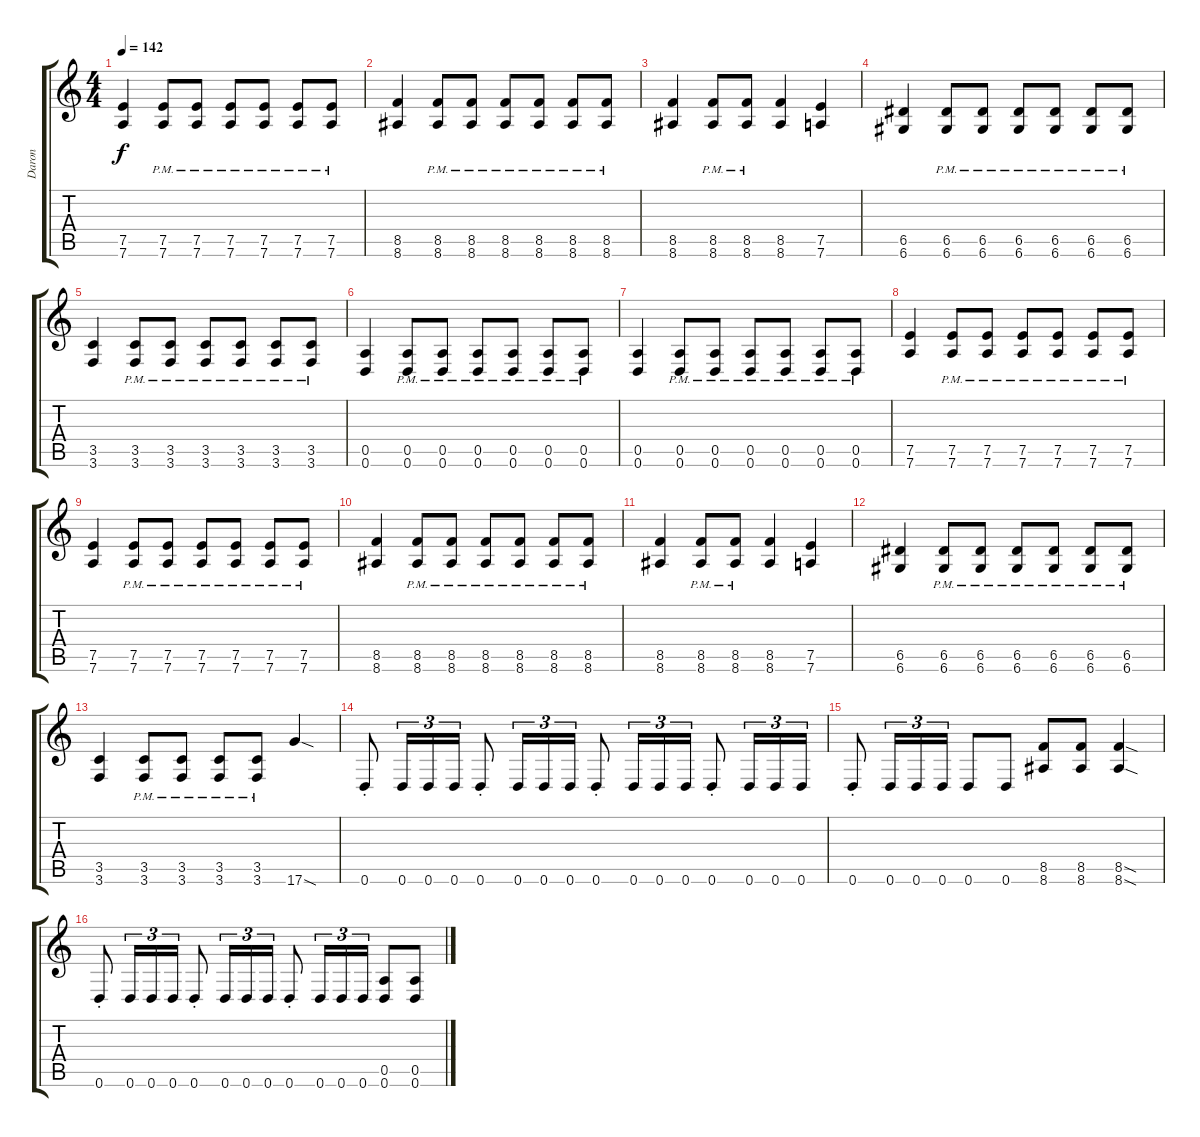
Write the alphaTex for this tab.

\track ("Daron" "Daron") {instrument electricguitarclean}
\staff {score tabs}
\tuning (E4 B3 G3 D3 A2 D2) {hide}
\ts (4 4)
\tempo 142
\clef g2
\ks c
(7.5 7.6).4{dy f} (7.5{pm} 7.6).8 (7.5{pm} 7.6).8 (7.5{pm} 7.6).8 (7.5{pm} 7.6).8 (7.5{pm} 7.6).8 (7.5{pm} 7.6).8 |
(8.5 8.6).4 (8.5{pm} 8.6).8 (8.5{pm} 8.6).8 (8.5{pm} 8.6).8 (8.5{pm} 8.6).8 (8.5{pm} 8.6).8 (8.5{pm} 8.6).8 |
(8.5 8.6).4 (8.5 8.6{pm}).8 (8.5 8.6{pm}).8 (8.5 8.6).4 (7.5 7.6).4 |
(6.5 6.6).4 (6.5{pm} 6.6).8 (6.5{pm} 6.6).8 (6.5{pm} 6.6).8 (6.5{pm} 6.6).8 (6.5{pm} 6.6).8 (6.5{pm} 6.6).8 |
(3.5 3.6).4 (3.5{pm} 3.6).8 (3.5{pm} 3.6).8 (3.5{pm} 3.6).8 (3.5{pm} 3.6).8 (3.5{pm} 3.6).8 (3.5{pm} 3.6).8 |
(0.5 0.6).4 (0.5{pm} 0.6).8 (0.5{pm} 0.6).8 (0.5{pm} 0.6).8 (0.5{pm} 0.6).8 (0.5{pm} 0.6).8 (0.5{pm} 0.6).8 |
(0.5 0.6).4 (0.5{pm} 0.6).8 (0.5{pm} 0.6).8 (0.5{pm} 0.6).8 (0.5{pm} 0.6).8 (0.5{pm} 0.6).8 (0.5{pm} 0.6).8 |
(7.5 7.6).4 (7.5{pm} 7.6).8 (7.5{pm} 7.6).8 (7.5{pm} 7.6).8 (7.5{pm} 7.6).8 (7.5{pm} 7.6).8 (7.5{pm} 7.6).8 |
(7.5 7.6).4 (7.5{pm} 7.6).8 (7.5{pm} 7.6).8 (7.5{pm} 7.6).8 (7.5{pm} 7.6).8 (7.5{pm} 7.6).8 (7.5{pm} 7.6).8 |
(8.5 8.6).4 (8.5{pm} 8.6).8 (8.5{pm} 8.6).8 (8.5{pm} 8.6).8 (8.5{pm} 8.6).8 (8.5{pm} 8.6).8 (8.5{pm} 8.6).8 |
(8.5 8.6).4 (8.5 8.6{pm}).8 (8.5 8.6{pm}).8 (8.5 8.6).4 (7.5 7.6).4 |
(6.5 6.6).4 (6.5{pm} 6.6).8 (6.5{pm} 6.6).8 (6.5{pm} 6.6).8 (6.5{pm} 6.6).8 (6.5{pm} 6.6).8 (6.5{pm} 6.6).8 |
(3.5 3.6).4 (3.5 3.6{pm}).8 (3.5 3.6{pm}).8 (3.5 3.6{pm}).8 (3.5 3.6{pm}).8 17.6{sod}.4 |
0.6{st}.8 0.6.16{tu (3 2)} 0.6.16{tu (3 2)} 0.6.16{tu (3 2)} 0.6{st}.8 0.6.16{tu (3 2)} 0.6.16{tu (3 2)} 0.6.16{tu (3 2)} 0.6{st}.8 0.6.16{tu (3 2)} 0.6.16{tu (3 2)} 0.6.16{tu (3 2)} 0.6{st}.8 0.6.16{tu (3 2)} 0.6.16{tu (3 2)} 0.6.16{tu (3 2)} |
0.6{st}.8 0.6.16{tu (3 2)} 0.6.16{tu (3 2)} 0.6.16{tu (3 2)} 0.6.8 0.6.8 (8.5 8.6).8 (8.5 8.6).8 (8.5{sod} 8.6{sod}).4 |
0.6{st}.8 0.6.16{tu (3 2)} 0.6.16{tu (3 2)} 0.6.16{tu (3 2)} 0.6{st}.8 0.6.16{tu (3 2)} 0.6.16{tu (3 2)} 0.6.16{tu (3 2)} 0.6{st}.8 0.6.16{tu (3 2)} 0.6.16{tu (3 2)} 0.6.16{tu (3 2)} (0.5 0.6).8 (0.5 0.6).8
